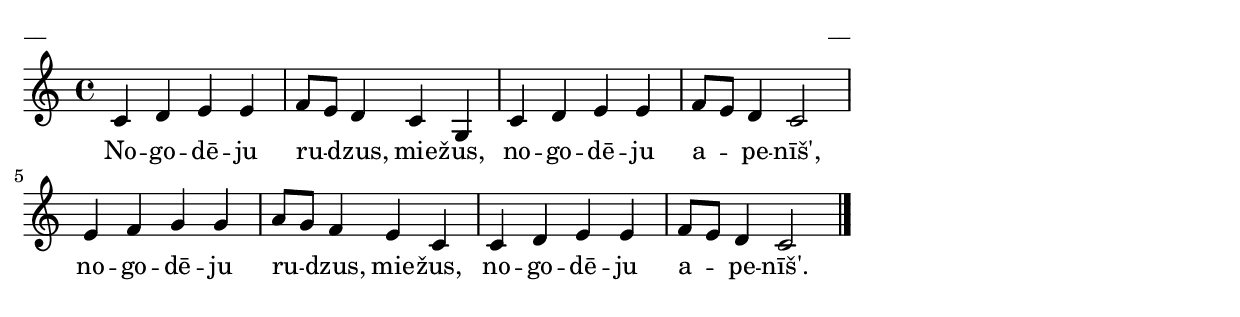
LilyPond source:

\version "2.13.16"
%\header {
%    title = "Nogodēju rudzus, miežus ",Laivas lapas,Mārtiņi
%}
\paper {
line-width = 14\cm
left-margin = 0.4\cm
between-system-padding = 0.1\cm
between-system-space = 0.1\cm
}
\layout {
indent = #0
ragged-last = ##f
}

voiceA = \relative c' {
\clef "treble"
\key c \major
\time 4/4
c4 d e e |
f8[ e] d4 c g |
c4 d e e |
f8[ e] d4 c2 |
e4 f g g |
a8[ g] f4 e c |
c4 d e e |
f8[ e] d4 c2 |
\bar "|."
}

lyricA = \lyricmode {
 No -- go -- dē -- ju ru -- dzus, mie -- žus, no -- go -- dē -- ju a -- pe -- nīš', 
 no -- go -- dē -- ju ru -- dzus, mie -- žus, no -- go -- dē -- ju a -- pe -- nīš'.
} 

fullScore = <<
\new Staff {
<<
\new Voice = "voiceA" { \oneVoice \autoBeamOff \voiceA }
\lyricsto "voiceA" \new Lyrics \lyricA
>>
}
>>

\score {
\fullScore
\header { piece = "__" opus = "__" }
}
\markup { \with-color #(x11-color 'white) \sans \smaller "__" }
\score {
\unfoldRepeats
\fullScore
\midi {
\context { \Staff \remove "Staff_performer" }
\context { \Voice \consists "Staff_performer" }
}
}


